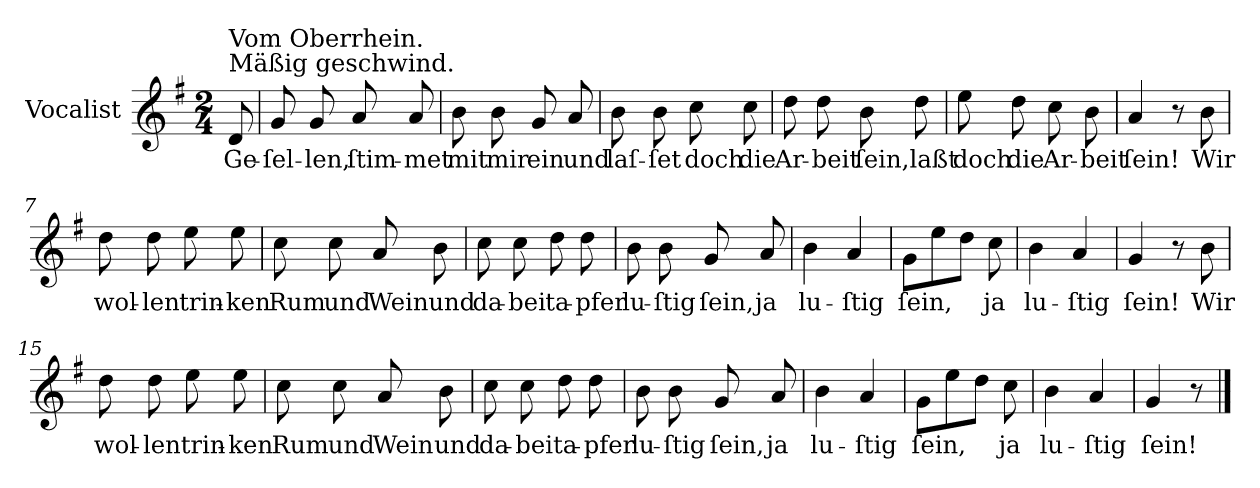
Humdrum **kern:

**kern	**text
*part1	*part1
*staff1	*staff1
*I"Vocalist	*
*k[f#]	*
*G:	*
*M2/4	*
=	=
!LO:TX:a:t=Mäßig geschwind.	!
!LO:TX:a:t=Vom Oberrhein.	!
8d	Ge-
=1	=1
8g	-ſel-
8g	-len,
8a	ſtim-
8a	-met
=2	=2
8b	mit
8b	mir
8g	ein
8a	und
=3	=3
8b	laſ-
8b	-ſet
8cc	doch
8cc	die
=4	=4
8dd	Ar-
8dd	-beit
8b	ſein,
8dd	laßt
=5	=5
8ee	doch
8dd	die
8cc	Ar-
8b	-beit
=6	=6
4a	ſein!
8r	.
8b	Wir
=7	=7
8dd	wol-
8dd	-len
8ee	trin-
8ee	-ken
=8	=8
8cc	Rum
8cc	und
8a	Wein
8b	und
=9	=9
8cc	da-
8cc	-bei
8dd	ta-
8dd	-pfer
=10	=10
8b	lu-
8b	-ſtig
8g	ſein,
8a	ja
=11	=11
4b	lu-
4a	-ſtig
=12	=12
8gL	ſein,
8ee	.
8ddJ	.
8cc	ja
=13	=13
4b	lu-
4a	-ſtig
=14	=14
4g	ſein!
8r	.
8b	Wir
=15	=15
8dd	wol-
8dd	-len
8ee	trin-
8ee	-ken
=16	=16
8cc	Rum
8cc	und
8a	Wein
8b	und
=17	=17
8cc	da-
8cc	-bei
8dd	ta-
8dd	-pfer
=18	=18
8b	lu-
8b	-ſtig
8g	ſein,
8a	ja
=19	=19
4b	lu-
4a	-ſtig
=20	=20
8gL	ſein,
8ee	.
8ddJ	.
8cc	ja
=21	=21
4b	lu-
4a	-ſtig
=22	=22
4g	ſein!
8r	.
==	==
*-	*-
